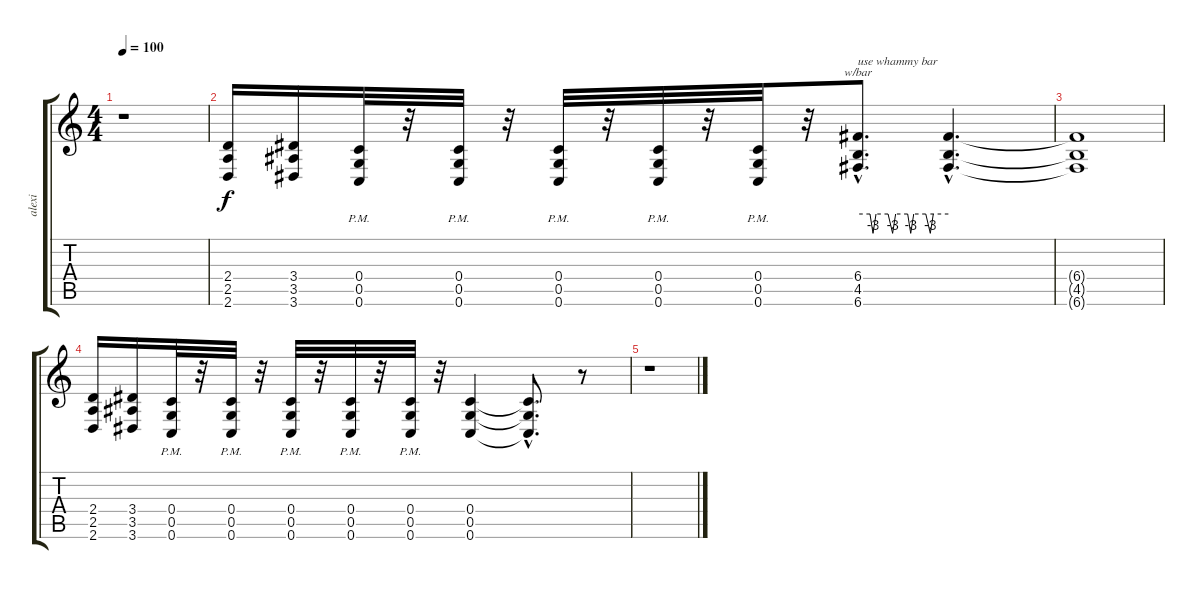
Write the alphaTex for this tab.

\track ("alexi" "alexi") {instrument distortionguitar}
\staff {score tabs}
\tuning (D4 A3 F3 C3 G2 C2) {hide}
\ts (4 4)
\tempo 100
\clef g2
\ks c
r.1{dy f} |
(2.4 2.5 2.6).16 (3.4 3.5 3.6).16 (0.4{pm} 0.5{pm} 0.6{pm}).32 r.32 (0.4{pm} 0.5{pm} 0.6{pm}).32 r.32 (0.4{pm} 0.5{pm} 0.6{pm}).32 r.32 (0.4{pm} 0.5{pm} 0.6{pm}).32 r.32 (0.4{pm} 0.5{pm} 0.6{pm}).32 r.32 (6.4{hac} 4.5{hac} 6.6{hac}).8{d tbe (custom default 0 0 8 0 10 -12 12 0 20 0 23 -12 25 0 33 0 35 -12 37 0 45 0 48 -12 50 0 60 0) txt "use whammy bar"} (6.4{hac t} 4.5{hac t} 6.6{hac t}).4{d} |
(6.4{t} 4.5{t} 6.6{t}).1 |
(2.4 2.5 2.6).16 (3.4 3.5 3.6).16 (0.4{pm} 0.5{pm} 0.6{pm}).32 r.32 (0.4{pm} 0.5{pm} 0.6{pm}).32 r.32 (0.4{pm} 0.5{pm} 0.6{pm}).32 r.32 (0.4{pm} 0.5{pm} 0.6{pm}).32 r.32 (0.4{pm} 0.5{pm} 0.6{pm}).32 r.32 (0.4 0.5 0.6).4 (0.4{hac t} 0.5{hac t} 0.6{hac t}).8{d} r.8 |
r.1
